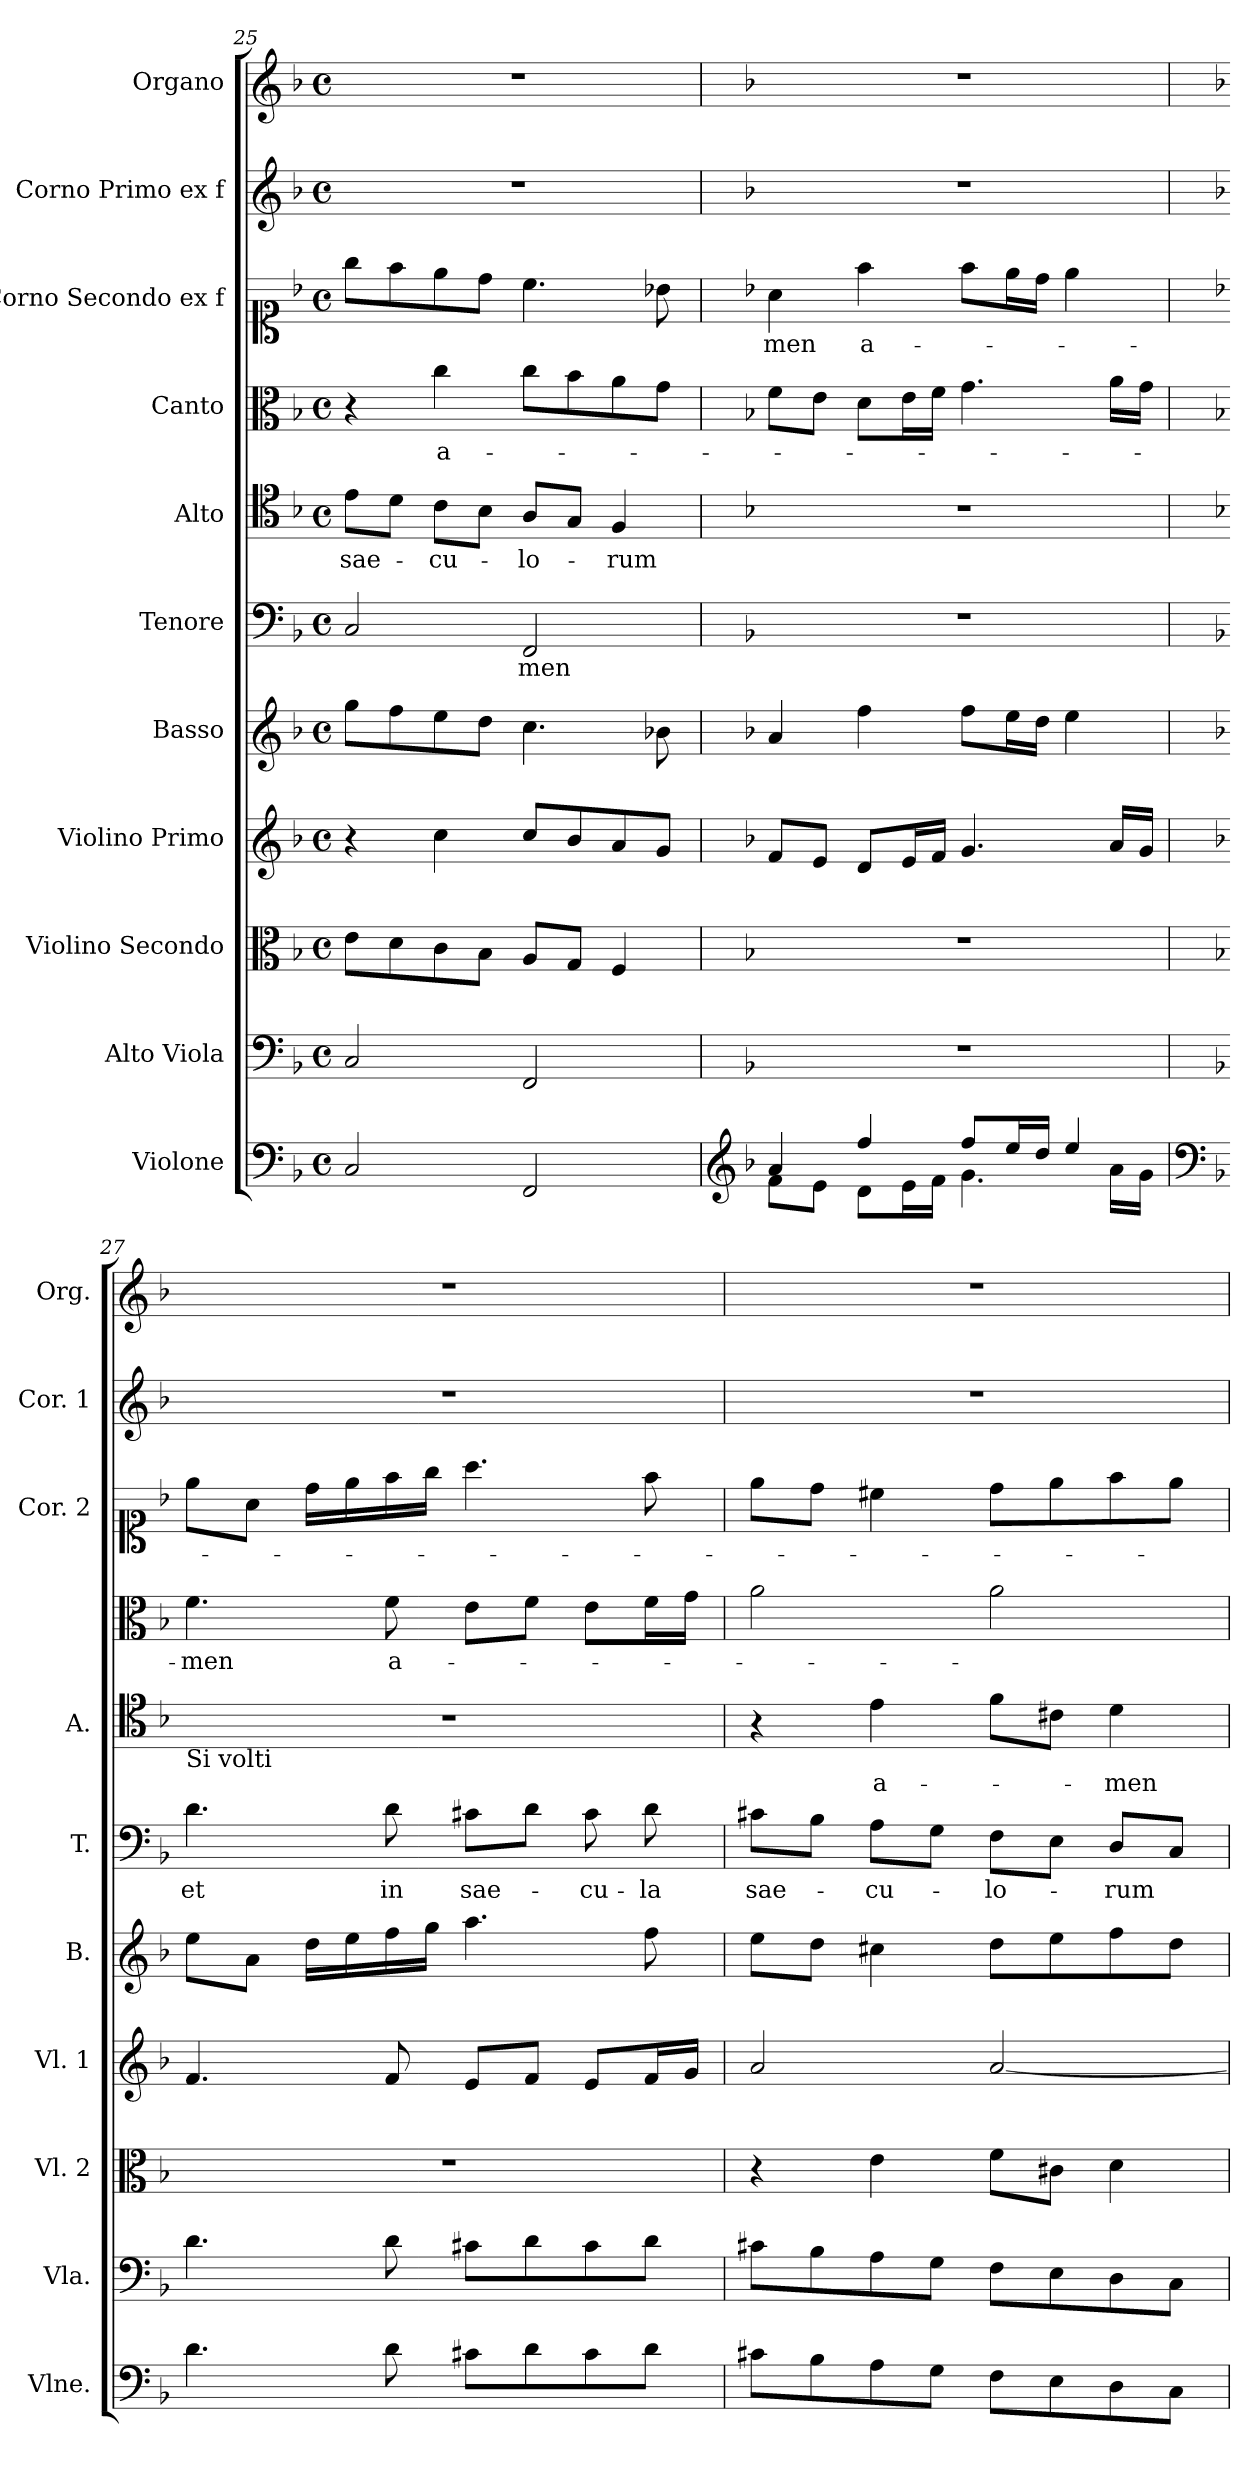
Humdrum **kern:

**kern	**kern	**kern	**kern	**kern	**kern	**text	**kern	**text	**kern	**text	**kern	**text	**kern	**kern
*part11	*part10	*part9	*part8	*part7	*part6	*part6	*part5	*part5	*part4	*part4	*part3	*part3	*part2	*part1
*staff11	*staff10	*staff9	*staff8	*staff7	*staff6	*staff6	*staff5	*staff5	*staff4	*staff4	*staff3	*staff3	*staff2	*staff1
*I"Violone	*I"Alto Viola	*I"Violino Secondo	*I"Violino Primo	*I"Basso	*I"Tenore	*	*I"Alto	*	*I"Canto	*	*I"Corno Secondo ex f	*	*I"Corno Primo ex f	*I"Organo
*I'Vlne.	*I'Vla.	*I'Vl. 2	*I'Vl. 1	*I'B.	*I'T.	*	*I'A.	*	*	*	*I'Cor. 2	*	*I'Cor. 1	*I'Org.
*clefF4	*clefF4	*clefC3	*clefG2	*clefG2	*clefF4	*	*clefC4	*	*clefC3	*	*clefC1	*	*clefG2	*clefG2
*	*ITrd7c12	*	*	*	*	*	*	*	*	*	*	*	*ITrd0c7	*ITrd0c7
*k[b-]	*k[b-]	*k[b-]	*k[b-]	*k[b-]	*k[b-]	*	*k[b-]	*	*k[b-]	*	*k[b-]	*	*k[b-]	*k[b-]
*M4/4	*M4/4	*M4/4	*M4/4	*M4/4	*M4/4	*	*M4/4	*	*M4/4	*	*M4/4	*	*M4/4	*M4/4
*met(c)	*met(c)	*met(c)	*met(c)	*met(c)	*met(c)	*	*met(c)	*	*met(c)	*	*met(c)	*	*met(c)	*met(c)
=25	=25	=25	=25	=25	=25	=25	=25	=25	=25	=25	=25	=25	=25	=25
2C/	2CC/	8e\L	4r	8gg\L	2C/	.	8e\L	sae-	4r	.	8gg\L	.	1r	1r
.	.	8d\	.	8ff\	.	.	8d\J	.	.	.	8ff\	.	.	.
.	.	8c\	4cc\	8ee\	.	.	8c\L	-cu-	4cc\	a-	8ee\	.	.	.
.	.	8B-\J	.	8dd\J	.	.	8B-\J	.	.	.	8dd\J	.	.	.
2FF/	2FFF/	8A/L	8cc/L	4.cc\	2FF/	-men	8A/L	-lo-	8cc\L	.	4.cc\	.	.	.
.	.	8G/J	8b-/	.	.	.	8G/J	.	8b-\	.	.	.	.	.
.	.	4F/	8a/	.	.	.	4F/	-rum	8a\	.	.	.	.	.
.	.	.	8g/J	8b-X\	.	.	.	.	8g\J	.	8b-X\	.	.	.
=26	=26	=26	=26	=26	=26	=26	=26	=26	=26	=26	=26	=26	=26	=26
*clefG2	*	*	*	*	*	*	*	*	*	*	*	*	*	*
*k[b-]	*	*	*	*	*	*	*	*	*	*	*	*	*	*
*^	*	*	*	*	*	*	*	*	*	*	*	*	*	*
4a/	8f\L	1r	1r	8f/L	4a/	1r	.	1r	.	8f\L	.	4a\	-men	1r	1r
.	8e\J	.	.	8e/J	.	.	.	.	.	8e\J	.	.	.	.	.
4ff/	8d\L	.	.	8d/L	4ff\	.	.	.	.	8d\L	.	4ff\	a-	.	.
.	16e\L	.	.	16e/L	.	.	.	.	.	16e\L	.	.	.	.	.
.	16f\JJ	.	.	16f/JJ	.	.	.	.	.	16f\JJ	.	.	.	.	.
8ff/L	4.g\	.	.	4.g/	8ff\L	.	.	.	.	4.g\	.	8ff\L	.	.	.
16ee/L	.	.	.	.	16ee\L	.	.	.	.	.	.	16ee\L	.	.	.
16dd/JJ	.	.	.	.	16dd\JJ	.	.	.	.	.	.	16dd\JJ	.	.	.
4ee/	.	.	.	.	4ee\	.	.	.	.	.	.	4ee\	.	.	.
.	16a\LL	.	.	16a/LL	.	.	.	.	.	16a\LL	.	.	.	.	.
.	16g\JJ	.	.	16g/JJ	.	.	.	.	.	16g\JJ	.	.	.	.	.
*v	*v	*	*	*	*	*	*	*	*	*	*	*	*	*	*
!!LO:PB:g=z
=27	=27	=27	=27	=27	=27	=27	=27	=27	=27	=27	=27	=27	=27	=27
*clefF4	*	*	*	*	*	*	*	*	*	*	*	*	*	*
*k[b-]	*	*	*	*	*	*	*	*	*	*	*	*	*	*
*^	*	*	*	*	*	*	*	*	*	*	*	*	*	*
!	!	!	!	!	!	!	!	!LO:TX:b:t=Si volti	!	!	!	!	!	!	!
*v	*v	*	*	*	*	*	*	*	*	*	*	*	*	*	*
4.d\	4.D\	1r	4.f/	8ee\L	4.d\	et	1r	.	4.f\	-men	8ee\L	.	1r	1r
.	.	.	.	8a\J	.	.	.	.	.	.	8a\J	.	.	.
.	.	.	.	16dd\LL	.	.	.	.	.	.	16dd\LL	.	.	.
.	.	.	.	16ee\	.	.	.	.	.	.	16ee\	.	.	.
8d\	8D\	.	8f/	16ff\	8d\	in	.	.	8f\	a-	16ff\	.	.	.
.	.	.	.	16gg\JJ	.	.	.	.	.	.	16gg\JJ	.	.	.
8c#X\L	8C#X\L	.	8e/L	4.aa\	8c#X\L	sae-	.	.	8e\L	.	4.aa\	.	.	.
8d\	8D\	.	8f/J	.	8d\J	.	.	.	8f\J	.	.	.	.	.
8c#\	8C#\	.	8e/L	.	8c#\	-cu-	.	.	8e\L	.	.	.	.	.
8d\J	8D\J	.	16f/L	8ff\	8d\	-la	.	.	16f\L	.	8ff\	.	.	.
.	.	.	16g/JJ	.	.	.	.	.	16g\JJ	.	.	.	.	.
=28	=28	=28	=28	=28	=28	=28	=28	=28	=28	=28	=28	=28	=28	=28
8c#X\L	8C#X\L	4r	2a/	8ee\L	8c#X\L	sae-	4r	.	2a\	.	8ee\L	.	1r	1r
8B-\	8BB-\	.	.	8dd\J	8B-\J	.	.	.	.	.	8dd\J	.	.	.
8A\	8AA\	4e\	.	4cc#X\	8A\L	-cu-	4e\	a-	.	.	4cc#X\	.	.	.
8G\J	8GG\J	.	.	.	8G\J	.	.	.	.	.	.	.	.	.
8F\L	8FF\L	8f\L	[2a/	8dd\L	8F\L	-lo-	8f\L	.	2a\	.	8dd\L	.	.	.
8E\	8EE\	8c#X\J	.	8ee\	8E\J	.	8c#X\J	.	.	.	8ee\	.	.	.
8D\	8DD\	4d\	.	8ff\	8D/L	-rum	4d\	-men	.	.	8ff\	.	.	.
8C\J	8CC\J	.	.	8dd\J	8C/J	.	.	.	.	.	8ee\J	.	.	.
=	=	=	=	=	=	=	=	=	=	=	=	=	=	=
*-	*-	*-	*-	*-	*-	*-	*-	*-	*-	*-	*-	*-	*-	*-
